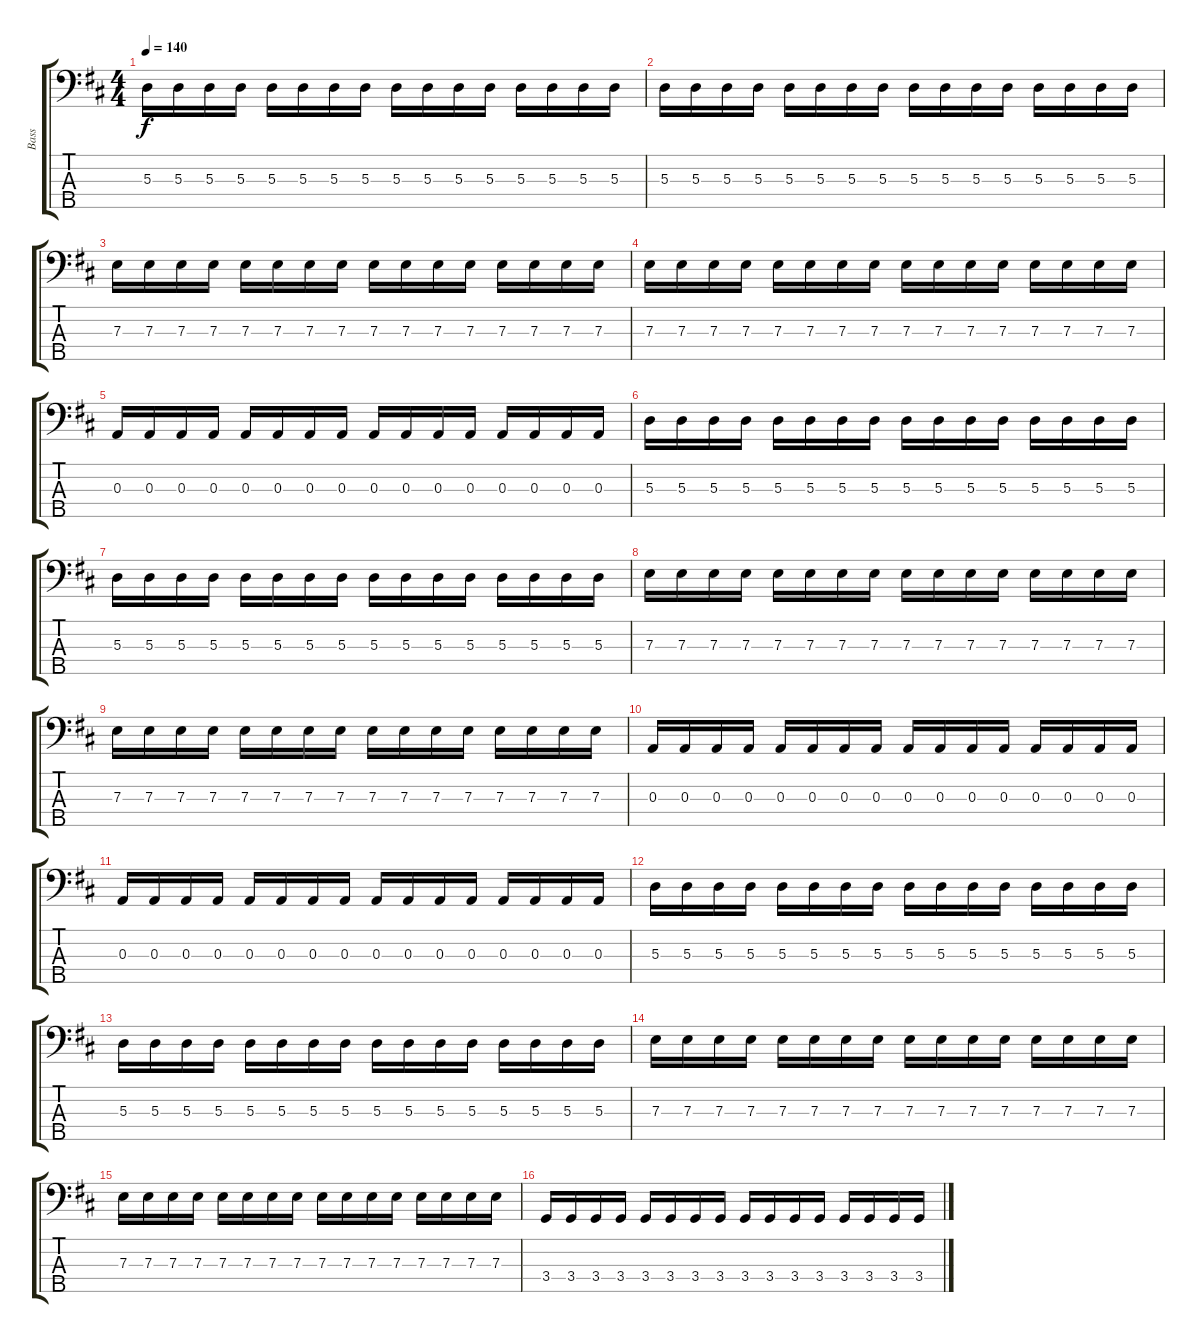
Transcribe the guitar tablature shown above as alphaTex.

\track ("Bass" "Bass") {instrument electricbassfinger}
\staff {score tabs}
\tuning (G2 D2 A1 E1 B0) {hide}
\ts (4 4)
\tempo 140
\clef f4
\ks bminor
5.3.16{dy f} 5.3.16 5.3.16 5.3.16 5.3.16 5.3.16 5.3.16 5.3.16 5.3.16 5.3.16 5.3.16 5.3.16 5.3.16 5.3.16 5.3.16 5.3.16 |
5.3.16 5.3.16 5.3.16 5.3.16 5.3.16 5.3.16 5.3.16 5.3.16 5.3.16 5.3.16 5.3.16 5.3.16 5.3.16 5.3.16 5.3.16 5.3.16 |
7.3.16 7.3.16 7.3.16 7.3.16 7.3.16 7.3.16 7.3.16 7.3.16 7.3.16 7.3.16 7.3.16 7.3.16 7.3.16 7.3.16 7.3.16 7.3.16 |
7.3.16 7.3.16 7.3.16 7.3.16 7.3.16 7.3.16 7.3.16 7.3.16 7.3.16 7.3.16 7.3.16 7.3.16 7.3.16 7.3.16 7.3.16 7.3.16 |
0.3.16 0.3.16 0.3.16 0.3.16 0.3.16 0.3.16 0.3.16 0.3.16 0.3.16 0.3.16 0.3.16 0.3.16 0.3.16 0.3.16 0.3.16 0.3.16 |
5.3.16 5.3.16 5.3.16 5.3.16 5.3.16 5.3.16 5.3.16 5.3.16 5.3.16 5.3.16 5.3.16 5.3.16 5.3.16 5.3.16 5.3.16 5.3.16 |
5.3.16 5.3.16 5.3.16 5.3.16 5.3.16 5.3.16 5.3.16 5.3.16 5.3.16 5.3.16 5.3.16 5.3.16 5.3.16 5.3.16 5.3.16 5.3.16 |
7.3.16 7.3.16 7.3.16 7.3.16 7.3.16 7.3.16 7.3.16 7.3.16 7.3.16 7.3.16 7.3.16 7.3.16 7.3.16 7.3.16 7.3.16 7.3.16 |
7.3.16 7.3.16 7.3.16 7.3.16 7.3.16 7.3.16 7.3.16 7.3.16 7.3.16 7.3.16 7.3.16 7.3.16 7.3.16 7.3.16 7.3.16 7.3.16 |
0.3.16 0.3.16 0.3.16 0.3.16 0.3.16 0.3.16 0.3.16 0.3.16 0.3.16 0.3.16 0.3.16 0.3.16 0.3.16 0.3.16 0.3.16 0.3.16 |
0.3.16 0.3.16 0.3.16 0.3.16 0.3.16 0.3.16 0.3.16 0.3.16 0.3.16 0.3.16 0.3.16 0.3.16 0.3.16 0.3.16 0.3.16 0.3.16 |
5.3.16 5.3.16 5.3.16 5.3.16 5.3.16 5.3.16 5.3.16 5.3.16 5.3.16 5.3.16 5.3.16 5.3.16 5.3.16 5.3.16 5.3.16 5.3.16 |
5.3.16 5.3.16 5.3.16 5.3.16 5.3.16 5.3.16 5.3.16 5.3.16 5.3.16 5.3.16 5.3.16 5.3.16 5.3.16 5.3.16 5.3.16 5.3.16 |
7.3.16 7.3.16 7.3.16 7.3.16 7.3.16 7.3.16 7.3.16 7.3.16 7.3.16 7.3.16 7.3.16 7.3.16 7.3.16 7.3.16 7.3.16 7.3.16 |
7.3.16 7.3.16 7.3.16 7.3.16 7.3.16 7.3.16 7.3.16 7.3.16 7.3.16 7.3.16 7.3.16 7.3.16 7.3.16 7.3.16 7.3.16 7.3.16 |
3.4.16 3.4.16 3.4.16 3.4.16 3.4.16 3.4.16 3.4.16 3.4.16 3.4.16 3.4.16 3.4.16 3.4.16 3.4.16 3.4.16 3.4.16 3.4.16
